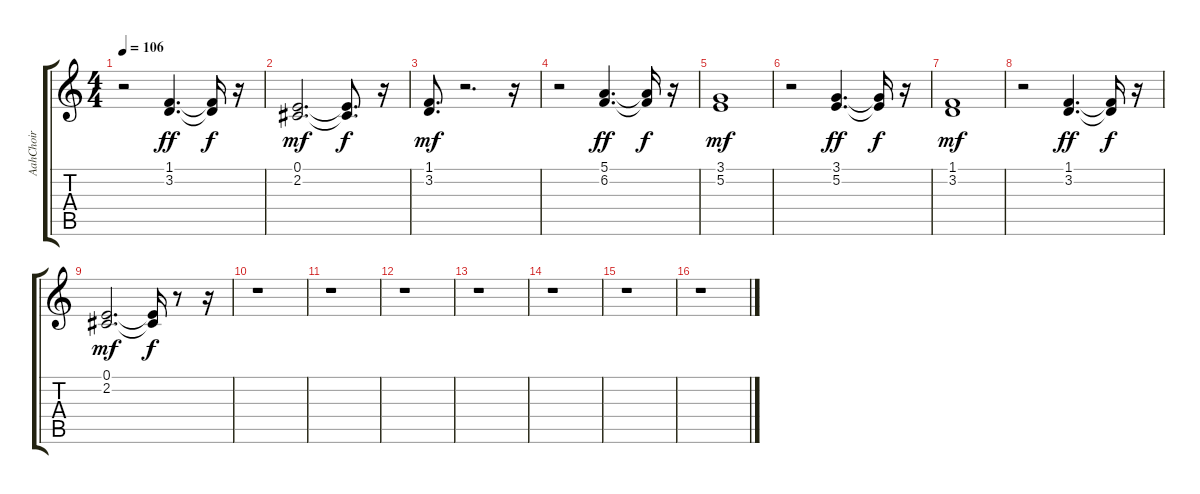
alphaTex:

\track ("AahChoir" "AahChoir") {instrument choiraahs}
\staff {score tabs}
\tuning (E4 B3 G3 D3 A2 E2) {hide}
\ts (4 4)
\tempo 106
\clef g2
\ks c
r.2{dy mf} (1.1 3.2).4{d dy ff} (1.1{t} 3.2{t}).16{dy f} r.16 |
(0.1 2.2).2{d dy mf} (0.1{t} 2.2{t}).8{d dy f} r.16 |
(1.1 3.2).8{d dy mf} r.2{d} r.16 |
r.2 (5.1 6.2).4{d dy ff} (5.1{t} 6.2{t}).16{dy f} r.16 |
(3.1 5.2).1{dy mf} |
r.2 (3.1 5.2).4{d dy ff} (3.1{t} 5.2{t}).16{dy f} r.16 |
(1.1 3.2).1{dy mf} |
r.2 (1.1 3.2).4{d dy ff} (1.1{t} 3.2{t}).16{dy f} r.16 |
(0.1 2.2).2{d dy mf} (0.1{t} 2.2{t}).16{dy f} r.8 r.16 |
r.1 |
r.1 |
r.1 |
r.1 |
r.1 |
r.1 |
r.1
